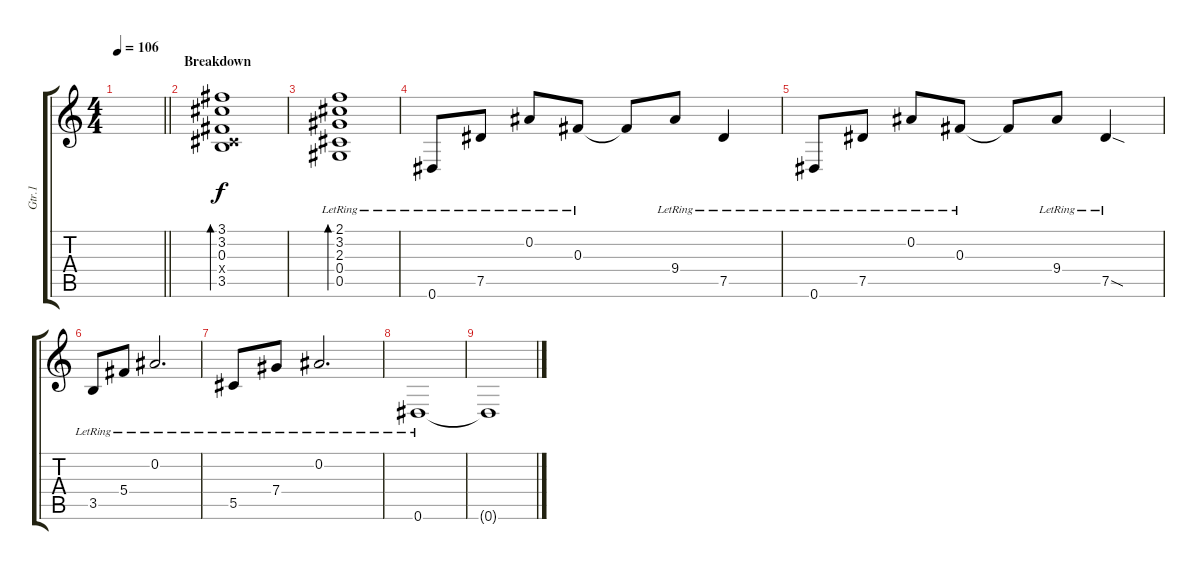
\track ("Gtr.1" "Gtr.1") {instrument acousticguitarsteel}
\staff {score tabs}
\tuning (Eb4 Bb3 Gb3 Db3 Ab2 Eb2) {hide}
\ts (4 4)
\tempo 106
\clef g2
\barLineRight lightlight
\ks c
|
\section ("" "Breakdown")
(3.1 3.2 0.3 0.4{x} 3.5).1{bd 60} |
(2.1 3.2{lr} 2.3{lr} 0.4{lr} 0.5{lr}).1{bd 240} |
0.6{lr}.8 7.5{lr}.8 0.2{lr}.8 0.3{lr}.8 0.3{t}.8 9.4{lr}.8 7.5{lr}.4 |
0.6{lr}.8 7.5{lr}.8 0.2{lr}.8 0.3{lr}.8 0.3{t}.8 9.4{lr}.8 7.5{sod lr}.4 |
3.5{lr}.8 5.4{lr}.8 0.2{lr}.2{d} |
5.5{lr}.8 7.4{lr}.8 0.2{lr}.2{d} |
0.6{lr}.1 |
0.6{t}.1
